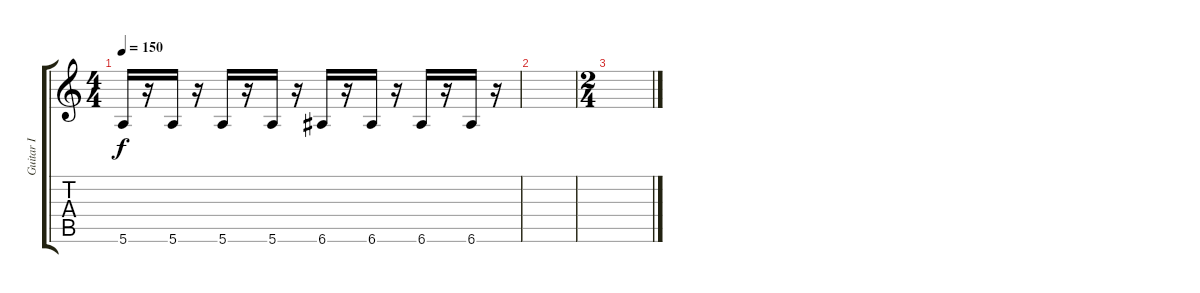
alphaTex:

\track ("Guitar I" "Guitar I") {instrument distortionguitar}
\staff {score tabs}
\tuning (E4 B3 G3 D3 A2 E2) {hide}
\ts (4 4)
\tempo 150
\clef g2
\ks c
5.6.16{dy f} r.16 5.6.16 r.16 5.6.16 r.16 5.6.16 r.16 6.6.16 r.16 6.6.16 r.16 6.6.16 r.16 6.6.16 r.16 |
|
\ts (2 4)
